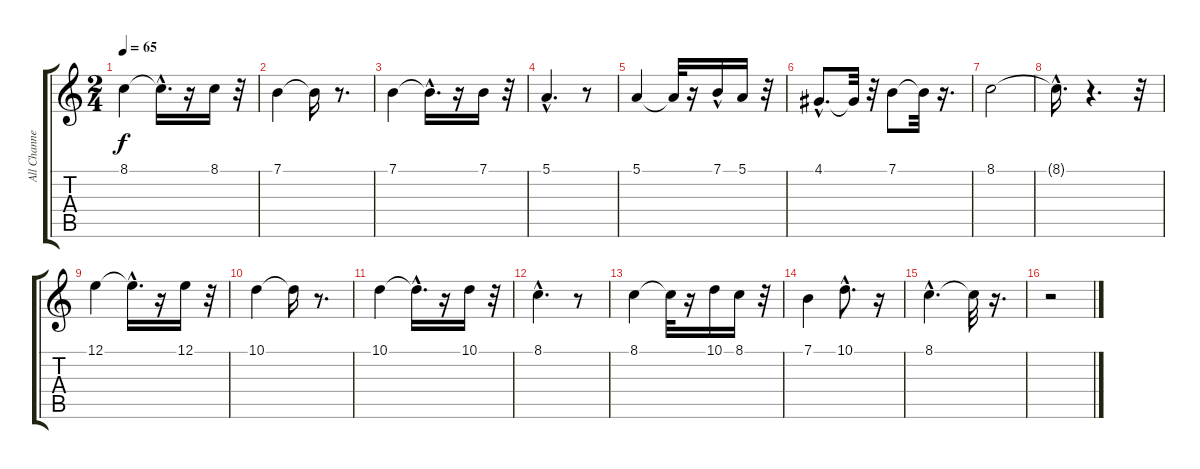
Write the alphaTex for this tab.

\track ("All Channels*merged" "All Channe") {instrument glockenspiel}
\staff {score tabs}
\tuning (E4 B3 G3 D3 A2 E2) {hide}
\ts (2 4)
\tempo 65
\clef g2
\ks c
8.1.4{dy f instrument glockenspiel} 8.1{hac t}.16{d} r.16 8.1.16 r.32 |
7.1.4 7.1{t}.16 r.8{d} |
7.1.4 7.1{hac t}.16{d} r.16 7.1.16 r.32 |
5.1{hac}.4{d} r.8 |
5.1.4 5.1{t}.32 r.16 7.1{hac}.16 5.1.16 r.32 |
4.1{hac}.8{d} 4.1{t}.32 r.32 7.1.8 7.1{t}.32 r.16{d} |
8.1.2 |
8.1{hac t}.16{d} r.4{d} r.32 |
12.1.4 12.1{hac t}.16{d} r.16 12.1.16 r.32 |
10.1.4 10.1{t}.16 r.8{d} |
10.1.4 10.1{hac t}.16{d} r.16 10.1.16 r.32 |
8.1{hac}.4{d} r.8 |
8.1.4 8.1{t}.32 r.16 10.1.16 8.1.16 r.32 |
7.1.4 10.1{hac}.8{d} r.16 |
8.1{hac}.4{d} 8.1{t}.32 r.16{d} |
r.2
